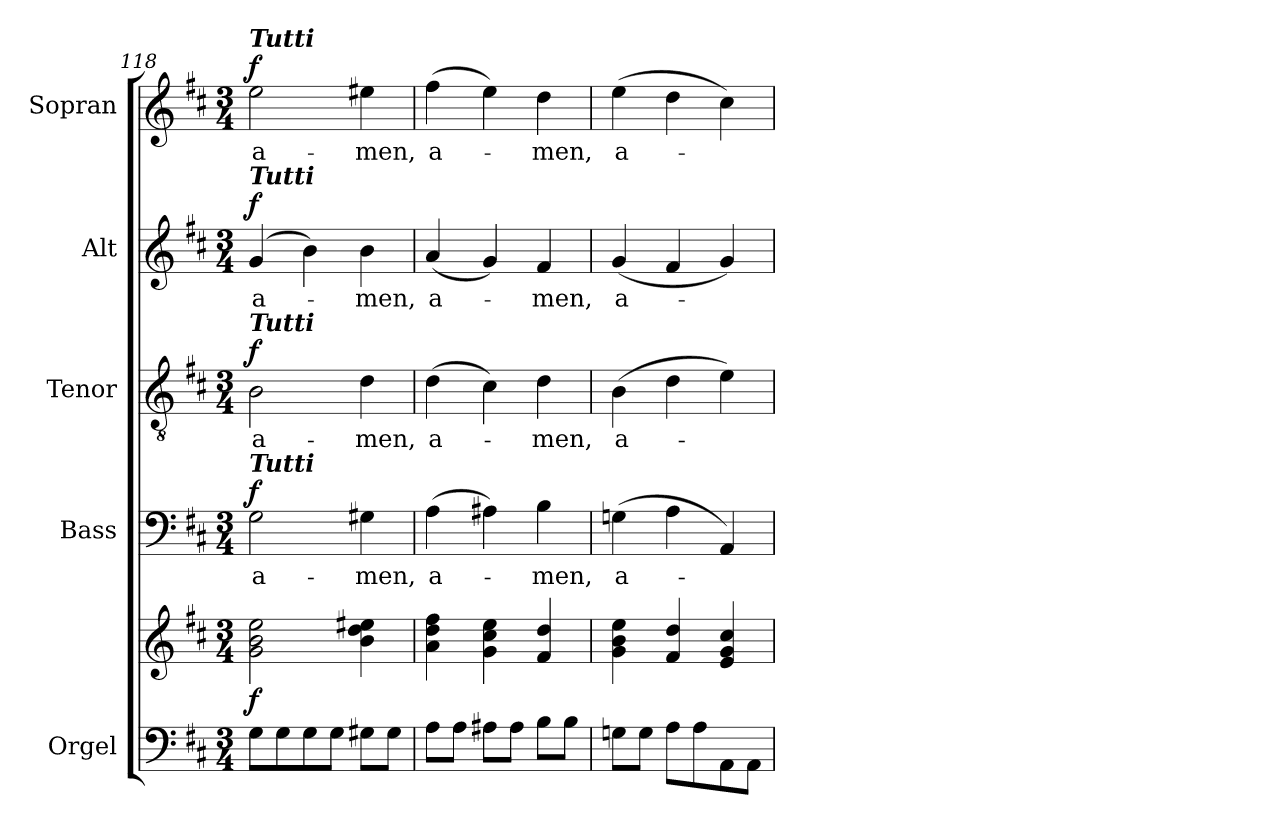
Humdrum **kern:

**kern	**kern	**dynam	**kern	**text	**dynam	**kern	**text	**dynam	**kern	**text	**dynam	**kern	**text	**dynam
*part5	*part5	*part5	*part4	*part4	*part4	*part3	*part3	*part3	*part2	*part2	*part2	*part1	*part1	*part1
*staff6	*staff5	*staff5/6	*staff4	*staff4	*staff4	*staff3	*staff3	*staff3	*staff2	*staff2	*staff2	*staff1	*staff1	*staff1
*I"Orgel	*	*	*I"Bass	*	*	*I"Tenor	*	*	*I"Alt	*	*	*I"Sopran	*	*
*I'Org.	*	*	*I'B.	*	*	*I'T.	*	*	*I'A.	*	*	*I'S.	*	*
*clefF4	*clefG2	*	*clefF4	*	*	*clefGv2	*	*	*clefG2	*	*	*clefG2	*	*
*k[f#c#]	*k[f#c#]	*	*k[f#c#]	*	*	*k[f#c#]	*	*	*k[f#c#]	*	*	*k[f#c#]	*	*
*D:	*D:	*	*D:	*	*	*D:	*	*	*D:	*	*	*D:	*	*
*M3/4	*M3/4	*	*M3/4	*	*	*M3/4	*	*	*M3/4	*	*	*M3/4	*	*
=118	=118	=118	=118	=118	=118	=118	=118	=118	=118	=118	=118	=118	=118	=118
!	!	!	!	!	!	!	!	!	!	!	!	!LO:TX:a:Bi:t=Tutti	!	!
!	!	!	!	!	!	!	!	!	!LO:TX:a:Bi:t=Tutti	!	!	!	!	!
!	!	!	!	!	!	!LO:TX:a:Bi:t=Tutti	!	!	!	!	!	!	!	!
!	!	!	!LO:TX:a:Bi:t=Tutti	!	!	!	!	!	!	!	!	!	!	!
!	!	!LO:DY:b	!	!LO:LY:b	!LO:DY:a	!	!LO:LY:b	!LO:DY:a	!	!LO:LY:b	!LO:DY:a	!	!LO:LY:b	!LO:DY:a
8G\L	2g\ 2b\ 2ee\	f	2G\	a-	f	2B\	a-	f	(4g/	a-	f	2ee\	a-	f
8G\	.	.	.	.	.	.	.	.	.	.	.	.	.	.
8G\	.	.	.	.	.	.	.	.	4b\)	.	.	.	.	.
8G\J	.	.	.	.	.	.	.	.	.	.	.	.	.	.
!	!	!	!	!LO:LY:b	!	!	!LO:LY:b	!	!	!LO:LY:b	!	!	!LO:LY:b	!
8G#X\L	4b\ 4dd\ 4ee#X\	.	4G#X\	-men,	.	4d\	-men,	.	4b\	-men,	.	4ee#X\	-men,	.
8G#\J	.	.	.	.	.	.	.	.	.	.	.	.	.	.
=119	=119	=119	=119	=119	=119	=119	=119	=119	=119	=119	=119	=119	=119	=119
!	!	!	!	!LO:LY:b	!	!	!LO:LY:b	!	!	!LO:LY:b	!	!	!LO:LY:b	!
8A\L	4a\ 4dd\ 4ff#\	.	(>4A\	a-	.	(>4d\	a-	.	(<4a/	a-	.	(>4ff#\	a-	.
8A\J	.	.	.	.	.	.	.	.	.	.	.	.	.	.
8A#X\L	4g\ 4cc#\ 4ee\	.	4A#X\)	.	.	4c#\)	.	.	4g/)	.	.	4ee\)	.	.
8A#\J	.	.	.	.	.	.	.	.	.	.	.	.	.	.
!	!	!	!	!LO:LY:b	!	!	!LO:LY:b	!	!	!LO:LY:b	!	!	!LO:LY:b	!
8B\L	4f#/ 4dd/	.	4B\	-men,	.	4d\	-men,	.	4f#/	-men,	.	4dd\	-men,	.
8B\J	.	.	.	.	.	.	.	.	.	.	.	.	.	.
!!LO:LB:g=z
=120	=120	=120	=120	=120	=120	=120	=120	=120	=120	=120	=120	=120	=120	=120
!	!	!	!	!LO:LY:b	!	!	!LO:LY:b	!	!	!LO:LY:b	!	!	!LO:LY:b	!
8Gn\L	4g\ 4b\ 4ee\	.	(>4Gn\	a-	.	(>4B\	a-	.	(<4g/	a-	.	(>4ee\	a-	.
8G\J	.	.	.	.	.	.	.	.	.	.	.	.	.	.
8A\L	4f#/ 4dd/	.	4A\	.	.	4d\	.	.	4f#/	.	.	4dd\	.	.
8A\	.	.	.	.	.	.	.	.	.	.	.	.	.	.
8AA\	4e/ 4g/ 4cc#/	.	4AA/)	.	.	4e\)	.	.	4g/)	.	.	4cc#\)	.	.
8AA\J	.	.	.	.	.	.	.	.	.	.	.	.	.	.
=	=	=	=	=	=	=	=	=	=	=	=	=	=	=
*-	*-	*-	*-	*-	*-	*-	*-	*-	*-	*-	*-	*-	*-	*-
